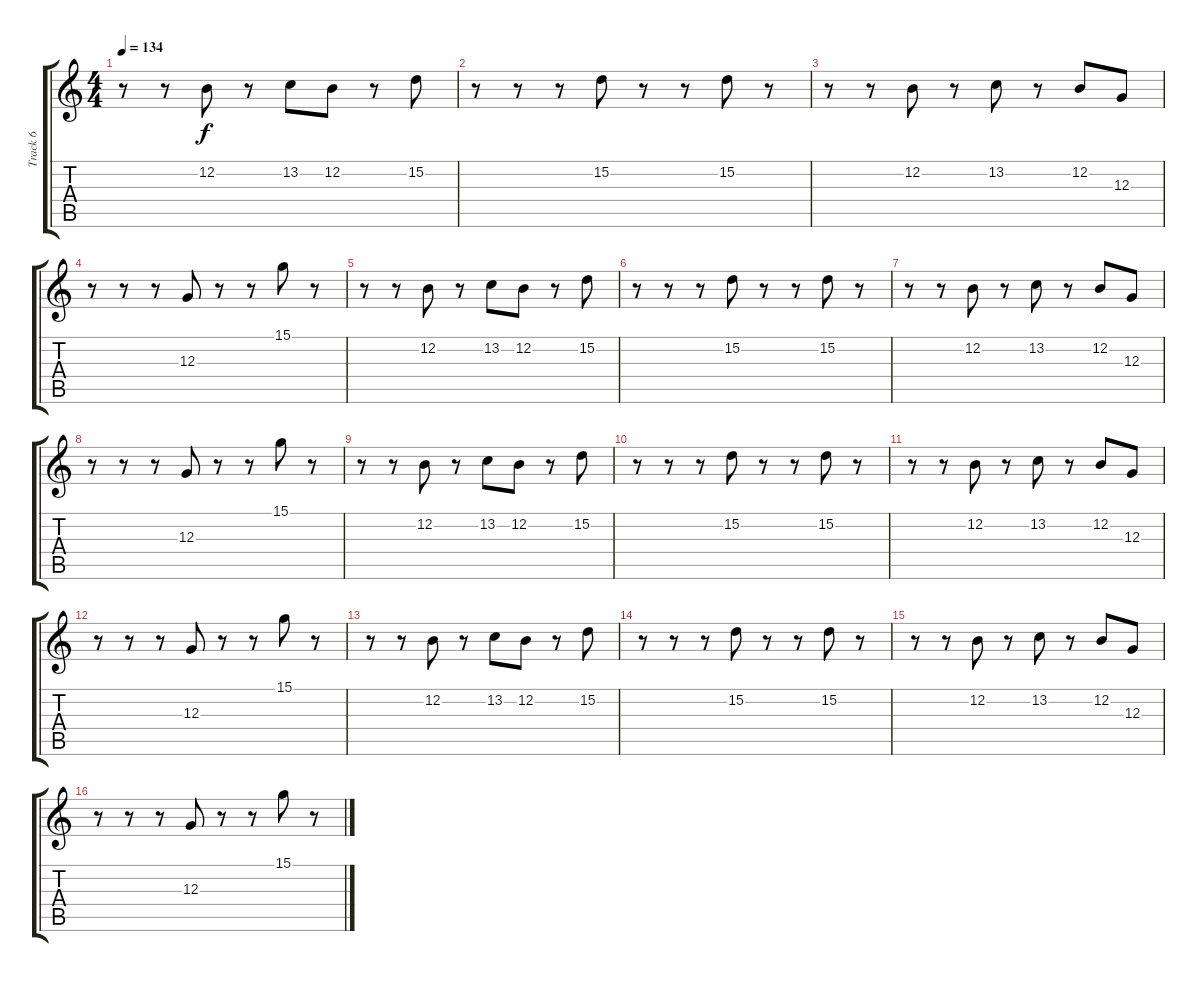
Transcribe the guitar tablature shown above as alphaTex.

\track ("Track 6" "Track 6") {instrument kalimba}
\staff {score tabs}
\tuning (E4 B3 G3 D3 A2 E2) {hide}
\ts (4 4)
\tempo 134
\clef g2
\ks c
r.8{dy f} r.8 12.2.8 r.8 13.2.8 12.2.8 r.8 15.2.8 |
r.8 r.8 r.8 15.2.8 r.8 r.8 15.2.8 r.8 |
r.8 r.8 12.2.8 r.8 13.2.8 r.8 12.2.8 12.3.8 |
r.8 r.8 r.8 12.3.8 r.8 r.8 15.1.8 r.8 |
r.8 r.8 12.2.8 r.8 13.2.8 12.2.8 r.8 15.2.8 |
r.8 r.8 r.8 15.2.8 r.8 r.8 15.2.8 r.8 |
r.8 r.8 12.2.8 r.8 13.2.8 r.8 12.2.8 12.3.8 |
r.8 r.8 r.8 12.3.8 r.8 r.8 15.1.8 r.8 |
r.8 r.8 12.2.8 r.8 13.2.8 12.2.8 r.8 15.2.8 |
r.8 r.8 r.8 15.2.8 r.8 r.8 15.2.8 r.8 |
r.8 r.8 12.2.8 r.8 13.2.8 r.8 12.2.8 12.3.8 |
r.8 r.8 r.8 12.3.8 r.8 r.8 15.1.8 r.8 |
r.8 r.8 12.2.8 r.8 13.2.8 12.2.8 r.8 15.2.8 |
r.8 r.8 r.8 15.2.8 r.8 r.8 15.2.8 r.8 |
r.8 r.8 12.2.8 r.8 13.2.8 r.8 12.2.8 12.3.8 |
r.8 r.8 r.8 12.3.8 r.8 r.8 15.1.8 r.8
